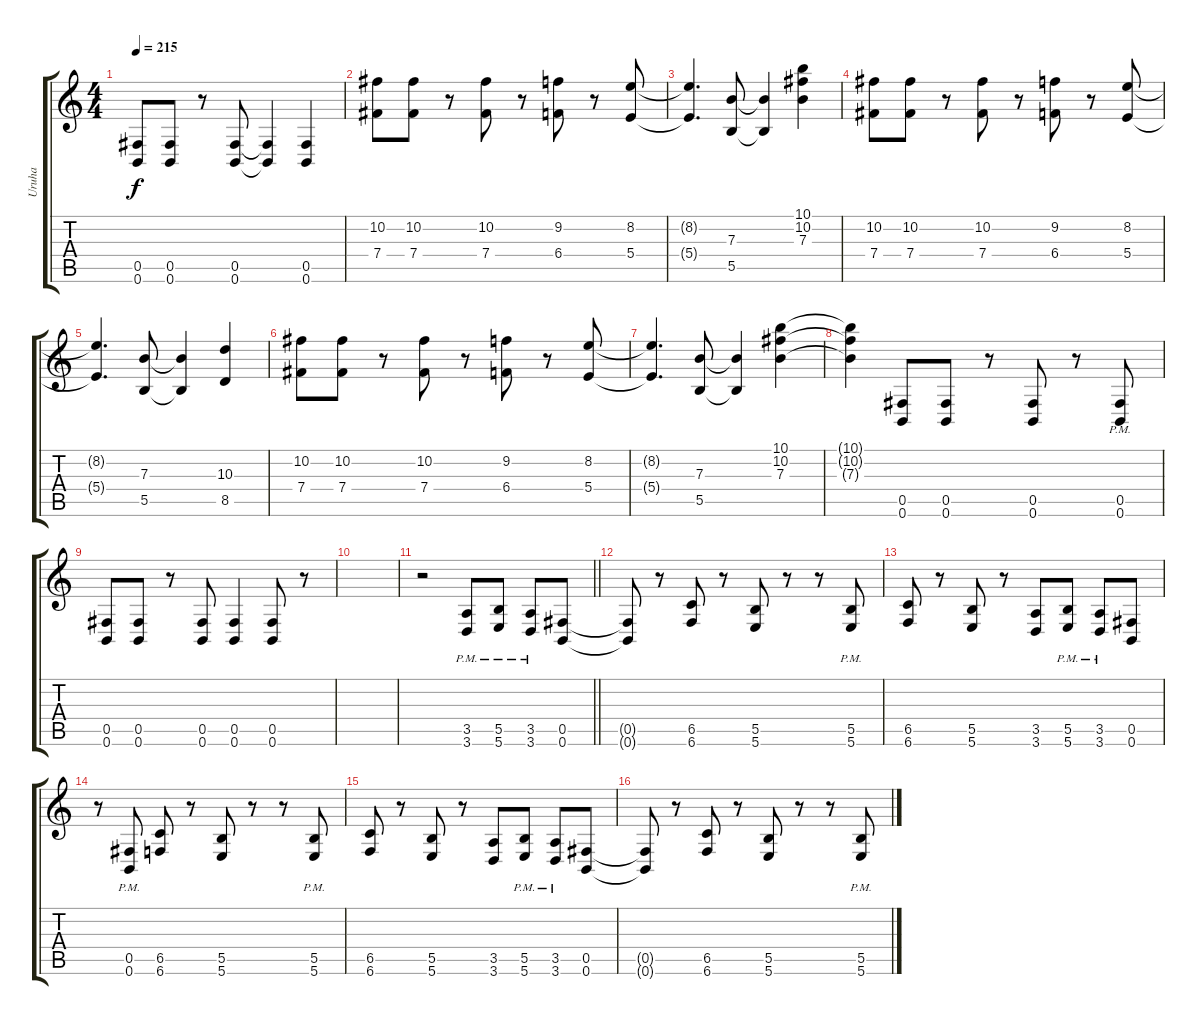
\track ("Uruha" "Uruha") {instrument distortionguitar}
\staff {score tabs}
\tuning (Db4 Ab3 E3 B2 Gb2 B1) {hide}
\ts (4 4)
\tempo 215
\clef g2
\ks c
(0.5 0.6).8{dy f} (0.5 0.6).8 r.8 (0.5 0.6).8 (0.5{t} 0.6{t}).4 (0.5 0.6).4 |
(10.2 7.4).8 (10.2 7.4).8 r.8 (10.2 7.4).8 r.8 (9.2 6.4).8 r.8 (8.2 5.4).8 |
(8.2{t} 5.4{t}).4{d} (7.3 5.5).8 (7.3{t} 5.5{t}).4 (10.1 10.2 7.3).4 |
(10.2 7.4).8 (10.2 7.4).8 r.8 (10.2 7.4).8 r.8 (9.2 6.4).8 r.8 (8.2 5.4).8 |
(8.2{t} 5.4{t}).4{d} (7.3 5.5).8 (7.3{t} 5.5{t}).4 (10.3 8.5).4 |
(10.2 7.4).8 (10.2 7.4).8 r.8 (10.2 7.4).8 r.8 (9.2 6.4).8 r.8 (8.2 5.4).8 |
(8.2{t} 5.4{t}).4{d} (7.3 5.5).8 (7.3{t} 5.5{t}).4 (10.1 10.2 7.3).4 |
(10.1{t} 10.2{t} 7.3{t}).4 (0.5 0.6).8 (0.5 0.6).8 r.8 (0.5 0.6).8 r.8 (0.5{pm} 0.6{pm}).8 |
(0.5 0.6).8 (0.5 0.6).8 r.8 (0.5 0.6).8 (0.5 0.6).4 (0.5 0.6).8 r.8 |
|
\barLineRight lightlight
r.2 (3.5{pm} 3.6{pm}).8 (5.5{pm} 5.6{pm}).8 (3.5{pm} 3.6{pm}).8 (0.5 0.6).8 |
(0.5{t} 0.6{t}).8 r.8 (6.5 6.6).8 r.8 (5.5 5.6).8 r.8 r.8 (5.5{pm} 5.6{pm}).8 |
(6.5 6.6).8 r.8 (5.5 5.6).8 r.8 (3.5 3.6).8 (5.5{pm} 5.6{pm}).8 (3.5{pm} 3.6{pm}).8 (0.5 0.6).8 |
r.8 (0.5{pm} 0.6{pm}).8 (6.5 6.6).8 r.8 (5.5 5.6).8 r.8 r.8 (5.5{pm} 5.6{pm}).8 |
(6.5 6.6).8 r.8 (5.5 5.6).8 r.8 (3.5 3.6).8 (5.5{pm} 5.6{pm}).8 (3.5{pm} 3.6{pm}).8 (0.5 0.6).8 |
(0.5{t} 0.6{t}).8 r.8 (6.5 6.6).8 r.8 (5.5 5.6).8 r.8 r.8 (5.5{pm} 5.6{pm}).8
